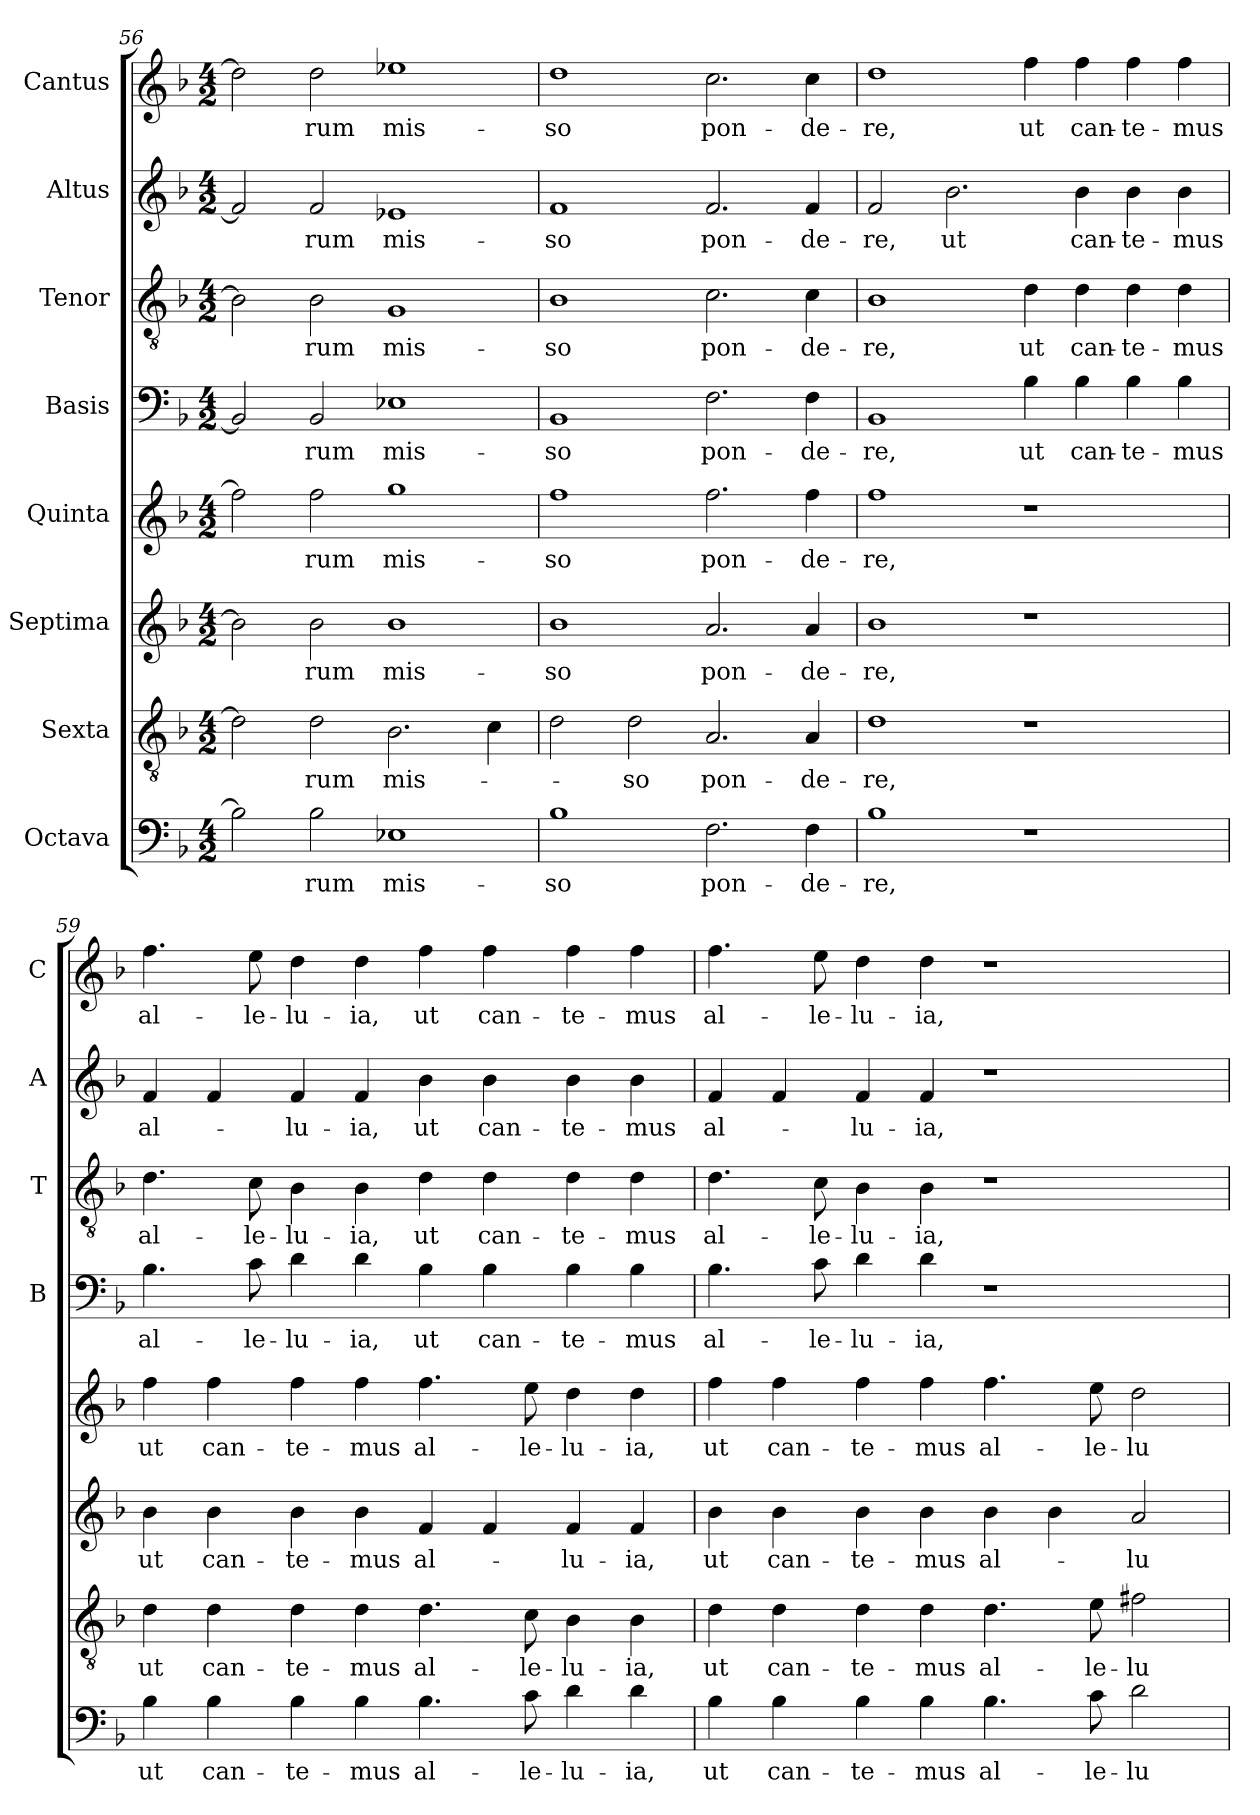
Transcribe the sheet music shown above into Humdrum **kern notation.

**kern	**text	**kern	**text	**kern	**text	**kern	**text	**kern	**text	**kern	**text	**kern	**text	**kern	**text
*part8	*part8	*part7	*part7	*part6	*part6	*part5	*part5	*part4	*part4	*part3	*part3	*part2	*part2	*part1	*part1
*staff8	*staff8	*staff7	*staff7	*staff6	*staff6	*staff5	*staff5	*staff4	*staff4	*staff3	*staff3	*staff2	*staff2	*staff1	*staff1
*I"Octava	*	*I"Sexta	*	*I"Septima	*	*I"Quinta	*	*I"Basis	*	*I"Tenor	*	*I"Altus	*	*I"Cantus	*
*	*	*	*	*	*	*	*	*I'B	*	*I'T	*	*I'A	*	*I'C	*
*clefF4	*	*clefGv2	*	*clefG2	*	*clefG2	*	*clefF4	*	*clefGv2	*	*clefG2	*	*clefG2	*
*k[b-]	*	*k[b-]	*	*k[b-]	*	*k[b-]	*	*k[b-]	*	*k[b-]	*	*k[b-]	*	*k[b-]	*
*F:	*	*F:	*	*F:	*	*F:	*	*F:	*	*F:	*	*F:	*	*F:	*
*M4/2	*	*M4/2	*	*M4/2	*	*M4/2	*	*M4/2	*	*M4/2	*	*M4/2	*	*M4/2	*
=56	=56	=56	=56	=56	=56	=56	=56	=56	=56	=56	=56	=56	=56	=56	=56
2B-\]	.	2d\]	.	2b-\]	.	2ff\]	.	2BB-/]	.	2B-\]	.	2f/]	.	2dd\]	.
!	!LO:LY:b	!	!LO:LY:b	!	!LO:LY:b	!	!LO:LY:b	!	!LO:LY:b	!	!LO:LY:b	!	!LO:LY:b	!	!LO:LY:b
2B-\	-rum	2d\	-rum	2b-\	-rum	2ff\	-rum	2BB-/	-rum	2B-\	-rum	2f/	-rum	2dd\	-rum
!	!LO:LY:b	!	!LO:LY:b	!	!LO:LY:b	!	!LO:LY:b	!	!LO:LY:b	!	!LO:LY:b	!	!LO:LY:b	!	!LO:LY:b
1E-X	mis-	2.B-\	mis-	1b-	mis-	1gg	mis-	1E-X	mis-	1G	mis-	1e-X	mis-	1ee-X	mis-
.	.	4c\	.	.	.	.	.	.	.	.	.	.	.	.	.
=57	=57	=57	=57	=57	=57	=57	=57	=57	=57	=57	=57	=57	=57	=57	=57
!	!LO:LY:b	!	!	!	!LO:LY:b	!	!LO:LY:b	!	!LO:LY:b	!	!LO:LY:b	!	!LO:LY:b	!	!LO:LY:b
1B-	-so	2d\	.	1b-	-so	1ff	-so	1BB-	-so	1B-	-so	1f	-so	1dd	-so
!	!	!	!LO:LY:b	!	!	!	!	!	!	!	!	!	!	!	!
.	.	2d\	-so	.	.	.	.	.	.	.	.	.	.	.	.
!	!LO:LY:b	!	!LO:LY:b	!	!LO:LY:b	!	!LO:LY:b	!	!LO:LY:b	!	!LO:LY:b	!	!LO:LY:b	!	!LO:LY:b
2.F\	pon-	2.A/	pon-	2.a/	pon-	2.ff\	pon-	2.F\	pon-	2.c\	pon-	2.f/	pon-	2.cc\	pon-
!	!LO:LY:b	!	!LO:LY:b	!	!LO:LY:b	!	!LO:LY:b	!	!LO:LY:b	!	!LO:LY:b	!	!LO:LY:b	!	!LO:LY:b
4F\	-de-	4A/	-de-	4a/	-de-	4ff\	-de-	4F\	-de-	4c\	-de-	4f/	-de-	4cc\	-de-
!!LO:LB:g=z
=58	=58	=58	=58	=58	=58	=58	=58	=58	=58	=58	=58	=58	=58	=58	=58
!	!LO:LY:b	!	!LO:LY:b	!	!LO:LY:b	!	!LO:LY:b	!	!LO:LY:b	!	!LO:LY:b	!	!LO:LY:b	!	!LO:LY:b
1B-	-re,	1d	-re,	1b-	-re,	1ff	-re,	1BB-	-re,	1B-	-re,	2f/	-re,	1dd	-re,
!	!	!	!	!	!	!	!	!	!	!	!	!	!LO:LY:b	!	!
.	.	.	.	.	.	.	.	.	.	.	.	2.b-\	ut	.	.
!	!	!	!	!	!	!	!	!	!LO:LY:b	!	!LO:LY:b	!	!	!	!LO:LY:b
1r	.	1r	.	1r	.	1r	.	4B-\	ut	4d\	ut	.	.	4ff\	ut
!	!	!	!	!	!	!	!	!	!LO:LY:b	!	!LO:LY:b	!	!LO:LY:b	!	!LO:LY:b
.	.	.	.	.	.	.	.	4B-\	can-	4d\	can-	4b-\	can-	4ff\	can-
!	!	!	!	!	!	!	!	!	!LO:LY:b	!	!LO:LY:b	!	!LO:LY:b	!	!LO:LY:b
.	.	.	.	.	.	.	.	4B-\	-te-	4d\	-te-	4b-\	-te-	4ff\	-te-
!	!	!	!	!	!	!	!	!	!LO:LY:b	!	!LO:LY:b	!	!LO:LY:b	!	!LO:LY:b
.	.	.	.	.	.	.	.	4B-\	-mus	4d\	-mus	4b-\	-mus	4ff\	-mus
=59	=59	=59	=59	=59	=59	=59	=59	=59	=59	=59	=59	=59	=59	=59	=59
!	!LO:LY:b	!	!LO:LY:b	!	!LO:LY:b	!	!LO:LY:b	!	!LO:LY:b	!	!LO:LY:b	!	!LO:LY:b	!	!LO:LY:b
4B-\	ut	4d\	ut	4b-\	ut	4ff\	ut	4.B-\	al-	4.d\	al-	4f/	al-	4.ff\	al-
!	!LO:LY:b	!	!LO:LY:b	!	!LO:LY:b	!	!LO:LY:b	!	!	!	!	!	!	!	!
4B-\	can-	4d\	can-	4b-\	can-	4ff\	can-	.	.	.	.	4f/	.	.	.
!	!	!	!	!	!	!	!	!	!LO:LY:b	!	!LO:LY:b	!	!	!	!LO:LY:b
.	.	.	.	.	.	.	.	8c\	-le-	8c\	-le-	.	.	8ee\	-le-
!	!LO:LY:b	!	!LO:LY:b	!	!LO:LY:b	!	!LO:LY:b	!	!LO:LY:b	!	!LO:LY:b	!	!LO:LY:b	!	!LO:LY:b
4B-\	-te-	4d\	-te-	4b-\	-te-	4ff\	-te-	4d\	-lu-	4B-\	-lu-	4f/	-lu-	4dd\	-lu-
!	!LO:LY:b	!	!LO:LY:b	!	!LO:LY:b	!	!LO:LY:b	!	!LO:LY:b	!	!LO:LY:b	!	!LO:LY:b	!	!LO:LY:b
4B-\	-mus	4d\	-mus	4b-\	-mus	4ff\	-mus	4d\	-ia,	4B-\	-ia,	4f/	-ia,	4dd\	-ia,
!	!LO:LY:b	!	!LO:LY:b	!	!LO:LY:b	!	!LO:LY:b	!	!LO:LY:b	!	!LO:LY:b	!	!LO:LY:b	!	!LO:LY:b
4.B-\	al-	4.d\	al-	4f/	al-	4.ff\	al-	4B-\	ut	4d\	ut	4b-\	ut	4ff\	ut
!	!	!	!	!	!	!	!	!	!LO:LY:b	!	!LO:LY:b	!	!LO:LY:b	!	!LO:LY:b
.	.	.	.	4f/	.	.	.	4B-\	can-	4d\	can-	4b-\	can-	4ff\	can-
!	!LO:LY:b	!	!LO:LY:b	!	!	!	!LO:LY:b	!	!	!	!	!	!	!	!
8c\	-le-	8c\	-le-	.	.	8ee\	-le-	.	.	.	.	.	.	.	.
!	!LO:LY:b	!	!LO:LY:b	!	!LO:LY:b	!	!LO:LY:b	!	!LO:LY:b	!	!LO:LY:b	!	!LO:LY:b	!	!LO:LY:b
4d\	-lu-	4B-\	-lu-	4f/	-lu-	4dd\	-lu-	4B-\	-te-	4d\	-te-	4b-\	-te-	4ff\	-te-
!	!LO:LY:b	!	!LO:LY:b	!	!LO:LY:b	!	!LO:LY:b	!	!LO:LY:b	!	!LO:LY:b	!	!LO:LY:b	!	!LO:LY:b
4d\	-ia,	4B-\	-ia,	4f/	-ia,	4dd\	-ia,	4B-\	-mus	4d\	-mus	4b-\	-mus	4ff\	-mus
=60	=60	=60	=60	=60	=60	=60	=60	=60	=60	=60	=60	=60	=60	=60	=60
!	!LO:LY:b	!	!LO:LY:b	!	!LO:LY:b	!	!LO:LY:b	!	!LO:LY:b	!	!LO:LY:b	!	!LO:LY:b	!	!LO:LY:b
4B-\	ut	4d\	ut	4b-\	ut	4ff\	ut	4.B-\	al-	4.d\	al-	4f/	al-	4.ff\	al-
!	!LO:LY:b	!	!LO:LY:b	!	!LO:LY:b	!	!LO:LY:b	!	!	!	!	!	!	!	!
4B-\	can-	4d\	can-	4b-\	can-	4ff\	can-	.	.	.	.	4f/	.	.	.
!	!	!	!	!	!	!	!	!	!LO:LY:b	!	!LO:LY:b	!	!	!	!LO:LY:b
.	.	.	.	.	.	.	.	8c\	-le-	8c\	-le-	.	.	8ee\	-le-
!	!LO:LY:b	!	!LO:LY:b	!	!LO:LY:b	!	!LO:LY:b	!	!LO:LY:b	!	!LO:LY:b	!	!LO:LY:b	!	!LO:LY:b
4B-\	-te-	4d\	-te-	4b-\	-te-	4ff\	-te-	4d\	-lu-	4B-\	-lu-	4f/	-lu-	4dd\	-lu-
!	!LO:LY:b	!	!LO:LY:b	!	!LO:LY:b	!	!LO:LY:b	!	!LO:LY:b	!	!LO:LY:b	!	!LO:LY:b	!	!LO:LY:b
4B-\	-mus	4d\	-mus	4b-\	-mus	4ff\	-mus	4d\	-ia,	4B-\	-ia,	4f/	-ia,	4dd\	-ia,
!	!LO:LY:b	!	!LO:LY:b	!	!LO:LY:b	!	!LO:LY:b	!	!	!	!	!	!	!	!
4.B-\	al-	4.d\	al-	4b-\	al-	4.ff\	al-	1r	.	1r	.	1r	.	1r	.
.	.	.	.	4b-\	.	.	.	.	.	.	.	.	.	.	.
!	!LO:LY:b	!	!LO:LY:b	!	!	!	!LO:LY:b	!	!	!	!	!	!	!	!
8c\	-le-	8e\	-le-	.	.	8ee\	-le-	.	.	.	.	.	.	.	.
!	!LO:LY:b	!	!LO:LY:b	!	!LO:LY:b	!	!LO:LY:b	!	!	!	!	!	!	!	!
2d\	-lu-	2f#X\	-lu-	2a/	-lu-	2dd\	-lu-	.	.	.	.	.	.	.	.
=	=	=	=	=	=	=	=	=	=	=	=	=	=	=	=
*-	*-	*-	*-	*-	*-	*-	*-	*-	*-	*-	*-	*-	*-	*-	*-
